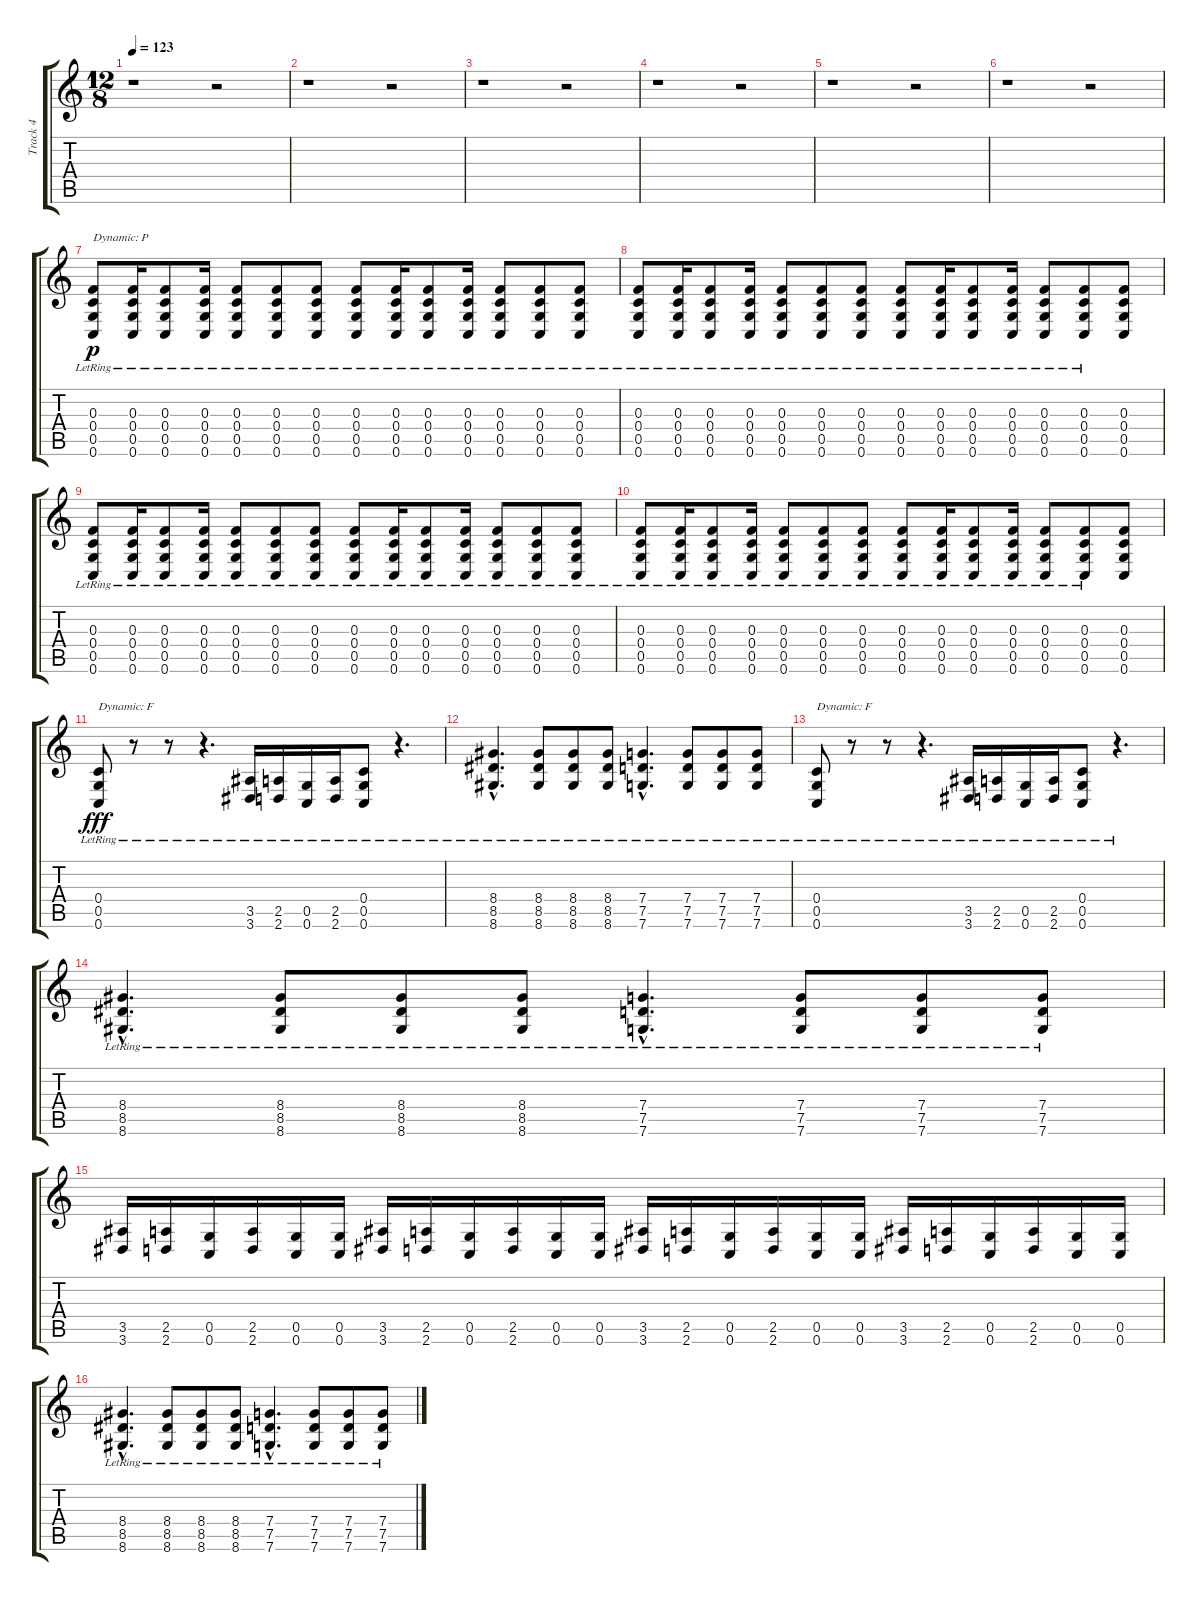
\track ("Track 4" "Track 4") {instrument distortionguitar}
\staff {score tabs}
\tuning (D4 A3 F3 C3 G2 C2) {hide}
\ts (12 8)
\tempo 123
\clef g2
\ks c
r.1{dy f} r.2 |
r.1 r.2 |
r.1 r.2 |
r.1 r.2 |
r.1 r.2 |
r.1 r.2 |
(0.3{lr} 0.4{lr} 0.5 0.6).8{txt "Dynamic: P" dy p} (0.3{lr} 0.4{lr} 0.5 0.6).16 (0.3{lr} 0.4{lr} 0.5 0.6).8 (0.3{lr} 0.4{lr} 0.5 0.6).16 (0.3{lr} 0.4{lr} 0.5 0.6).8 (0.3{lr} 0.4{lr} 0.5 0.6).8 (0.3{lr} 0.4{lr} 0.5 0.6).8 (0.3{lr} 0.4{lr} 0.5 0.6).8 (0.3{lr} 0.4{lr} 0.5 0.6).16 (0.3{lr} 0.4{lr} 0.5 0.6).8 (0.3{lr} 0.4{lr} 0.5 0.6).16 (0.3{lr} 0.4{lr} 0.5 0.6).8 (0.3{lr} 0.4{lr} 0.5 0.6).8 (0.3{lr} 0.4{lr} 0.5 0.6).8 |
(0.3{lr} 0.4{lr} 0.5 0.6).8 (0.3{lr} 0.4{lr} 0.5 0.6).16 (0.3{lr} 0.4{lr} 0.5 0.6).8 (0.3{lr} 0.4{lr} 0.5 0.6).16 (0.3{lr} 0.4{lr} 0.5 0.6).8 (0.3{lr} 0.4{lr} 0.5 0.6).8 (0.3{lr} 0.4{lr} 0.5 0.6).8 (0.3{lr} 0.4{lr} 0.5 0.6).8 (0.3{lr} 0.4{lr} 0.5 0.6).16 (0.3{lr} 0.4{lr} 0.5 0.6).8 (0.3{lr} 0.4{lr} 0.5 0.6).16 (0.3{lr} 0.4{lr} 0.5 0.6).8 (0.3{lr} 0.4{lr} 0.5 0.6).8 (0.3 0.4 0.5 0.6).8 |
(0.3{lr} 0.4{lr} 0.5 0.6).8 (0.3{lr} 0.4{lr} 0.5 0.6).16 (0.3{lr} 0.4{lr} 0.5 0.6).8 (0.3{lr} 0.4{lr} 0.5 0.6).16 (0.3{lr} 0.4{lr} 0.5 0.6).8 (0.3{lr} 0.4{lr} 0.5 0.6).8 (0.3{lr} 0.4{lr} 0.5 0.6).8 (0.3{lr} 0.4{lr} 0.5 0.6).8 (0.3{lr} 0.4{lr} 0.5 0.6).16 (0.3{lr} 0.4{lr} 0.5 0.6).8 (0.3{lr} 0.4{lr} 0.5 0.6).16 (0.3{lr} 0.4{lr} 0.5 0.6).8 (0.3{lr} 0.4{lr} 0.5 0.6).8 (0.3{lr} 0.4{lr} 0.5 0.6).8 |
(0.3{lr} 0.4{lr} 0.5 0.6).8 (0.3{lr} 0.4{lr} 0.5 0.6).16 (0.3{lr} 0.4{lr} 0.5 0.6).8 (0.3{lr} 0.4{lr} 0.5 0.6).16 (0.3{lr} 0.4{lr} 0.5 0.6).8 (0.3{lr} 0.4{lr} 0.5 0.6).8 (0.3{lr} 0.4{lr} 0.5 0.6).8 (0.3{lr} 0.4{lr} 0.5 0.6).8 (0.3{lr} 0.4{lr} 0.5 0.6).16 (0.3{lr} 0.4{lr} 0.5 0.6).8 (0.3{lr} 0.4{lr} 0.5 0.6).16 (0.3{lr} 0.4{lr} 0.5 0.6).8 (0.3{lr} 0.4{lr} 0.5 0.6).8 (0.3 0.4 0.5 0.6).8 |
(0.4{lr} 0.5{lr} 0.6{lr}).8{txt "Dynamic: F" dy fff} r.8 r.8 r.4{d} (3.5{lr} 3.6{lr}).16 (2.5{lr} 2.6{lr}).16 (0.5{lr} 0.6{lr}).16 (2.5{lr} 2.6{lr}).16 (0.4{lr} 0.5{lr} 0.6{lr}).8 r.4{d} |
(8.4{hac lr} 8.5{hac lr} 8.6{hac lr}).4{d} (8.4{lr} 8.5{lr} 8.6{lr}).8 (8.4{lr} 8.5{lr} 8.6{lr}).8 (8.4{lr} 8.5{lr} 8.6{lr}).8 (7.4{hac lr} 7.5{hac lr} 7.6{hac lr}).4{d} (7.4{lr} 7.5{lr} 7.6{lr}).8 (7.4{lr} 7.5{lr} 7.6{lr}).8 (7.4 7.5{lr} 7.6{lr}).8 |
(0.4{lr} 0.5{lr} 0.6{lr}).8{txt "Dynamic: F"} r.8 r.8 r.4{d} (3.5{lr} 3.6{lr}).16 (2.5{lr} 2.6{lr}).16 (0.5{lr} 0.6{lr}).16 (2.5{lr} 2.6{lr}).16 (0.4{lr} 0.5{lr} 0.6{lr}).8 r.4{d} |
(8.4{hac lr} 8.5{hac lr} 8.6{hac lr}).4{d} (8.4{lr} 8.5{lr} 8.6{lr}).8 (8.4{lr} 8.5{lr} 8.6{lr}).8 (8.4{lr} 8.5{lr} 8.6{lr}).8 (7.4{hac lr} 7.5{hac lr} 7.6{hac lr}).4{d} (7.4{lr} 7.5{lr} 7.6{lr}).8 (7.4{lr} 7.5{lr} 7.6{lr}).8 (7.4 7.5{lr} 7.6{lr}).8 |
(3.5 3.6).16 (2.5 2.6).16 (0.5 0.6).16 (2.5 2.6).16 (0.5 0.6).16 (0.5 0.6).16 (3.5 3.6).16 (2.5 2.6).16 (0.5 0.6).16 (2.5 2.6).16 (0.5 0.6).16 (0.5 0.6).16 (3.5 3.6).16 (2.5 2.6).16 (0.5 0.6).16 (2.5 2.6).16 (0.5 0.6).16 (0.5 0.6).16 (3.5 3.6).16 (2.5 2.6).16 (0.5 0.6).16 (2.5 2.6).16 (0.5 0.6).16 (0.5 0.6).16 |
(8.4{hac lr} 8.5{hac lr} 8.6{hac lr}).4{d} (8.4{lr} 8.5{lr} 8.6{lr}).8 (8.4{lr} 8.5{lr} 8.6{lr}).8 (8.4{lr} 8.5{lr} 8.6{lr}).8 (7.4{hac lr} 7.5{hac lr} 7.6{hac lr}).4{d} (7.4{lr} 7.5{lr} 7.6{lr}).8 (7.4{lr} 7.5{lr} 7.6{lr}).8 (7.4 7.5{lr} 7.6{lr}).8
